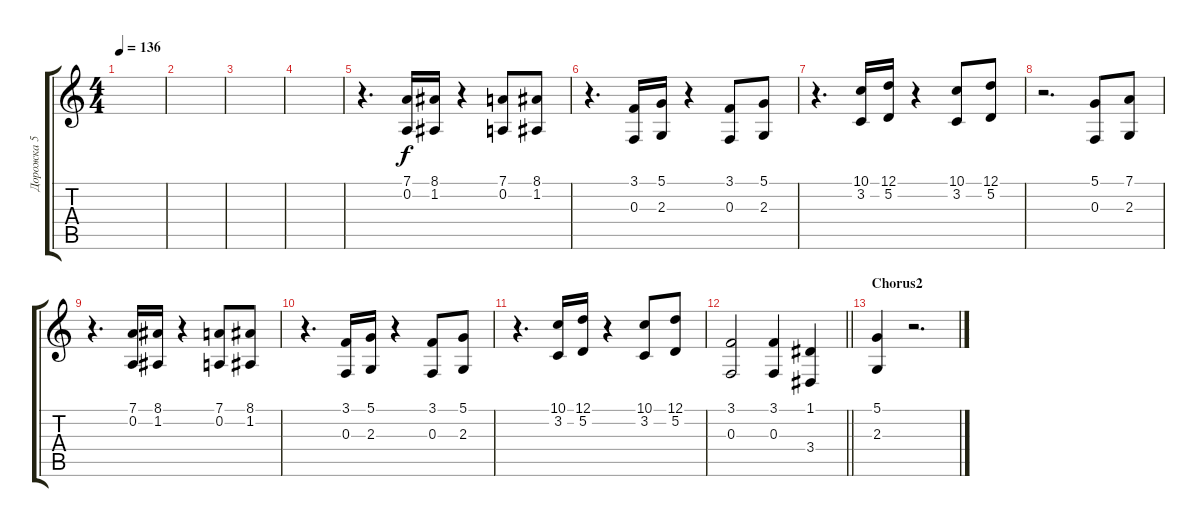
\track ("Дорожка 5" "Дорожка 5") {instrument stringensemble1}
\staff {score tabs}
\tuning (D4 A3 F3 C3 G2 D2) {hide}
\ts (4 4)
\tempo 136
\clef g2
\ks c
|
|
|
|
r.4{d instrument stringensemble1} (7.1 0.2).16 (8.1 1.2).16 r.4 (7.1 0.2).8 (8.1 1.2).8 |
r.4{d} (3.1 0.3).16 (5.1 2.3).16 r.4 (3.1 0.3).8 (5.1 2.3).8 |
r.4{d} (10.1 3.2).16 (12.1 5.2).16 r.4 (10.1 3.2).8 (12.1 5.2).8 |
r.2{d} (5.1 0.3).8 (7.1 2.3).8 |
r.4{d} (7.1 0.2).16 (8.1 1.2).16 r.4 (7.1 0.2).8 (8.1 1.2).8 |
r.4{d} (3.1 0.3).16 (5.1 2.3).16 r.4 (3.1 0.3).8 (5.1 2.3).8 |
r.4{d} (10.1 3.2).16 (12.1 5.2).16 r.4 (10.1 3.2).8 (12.1 5.2).8 |
\barLineRight lightlight
(3.1 0.3).2{instrument tubularbells} (3.1 0.3).4 (1.1 3.4).4 |
\section ("" "Chorus2")
(5.1 2.3).4 r.2{d}
